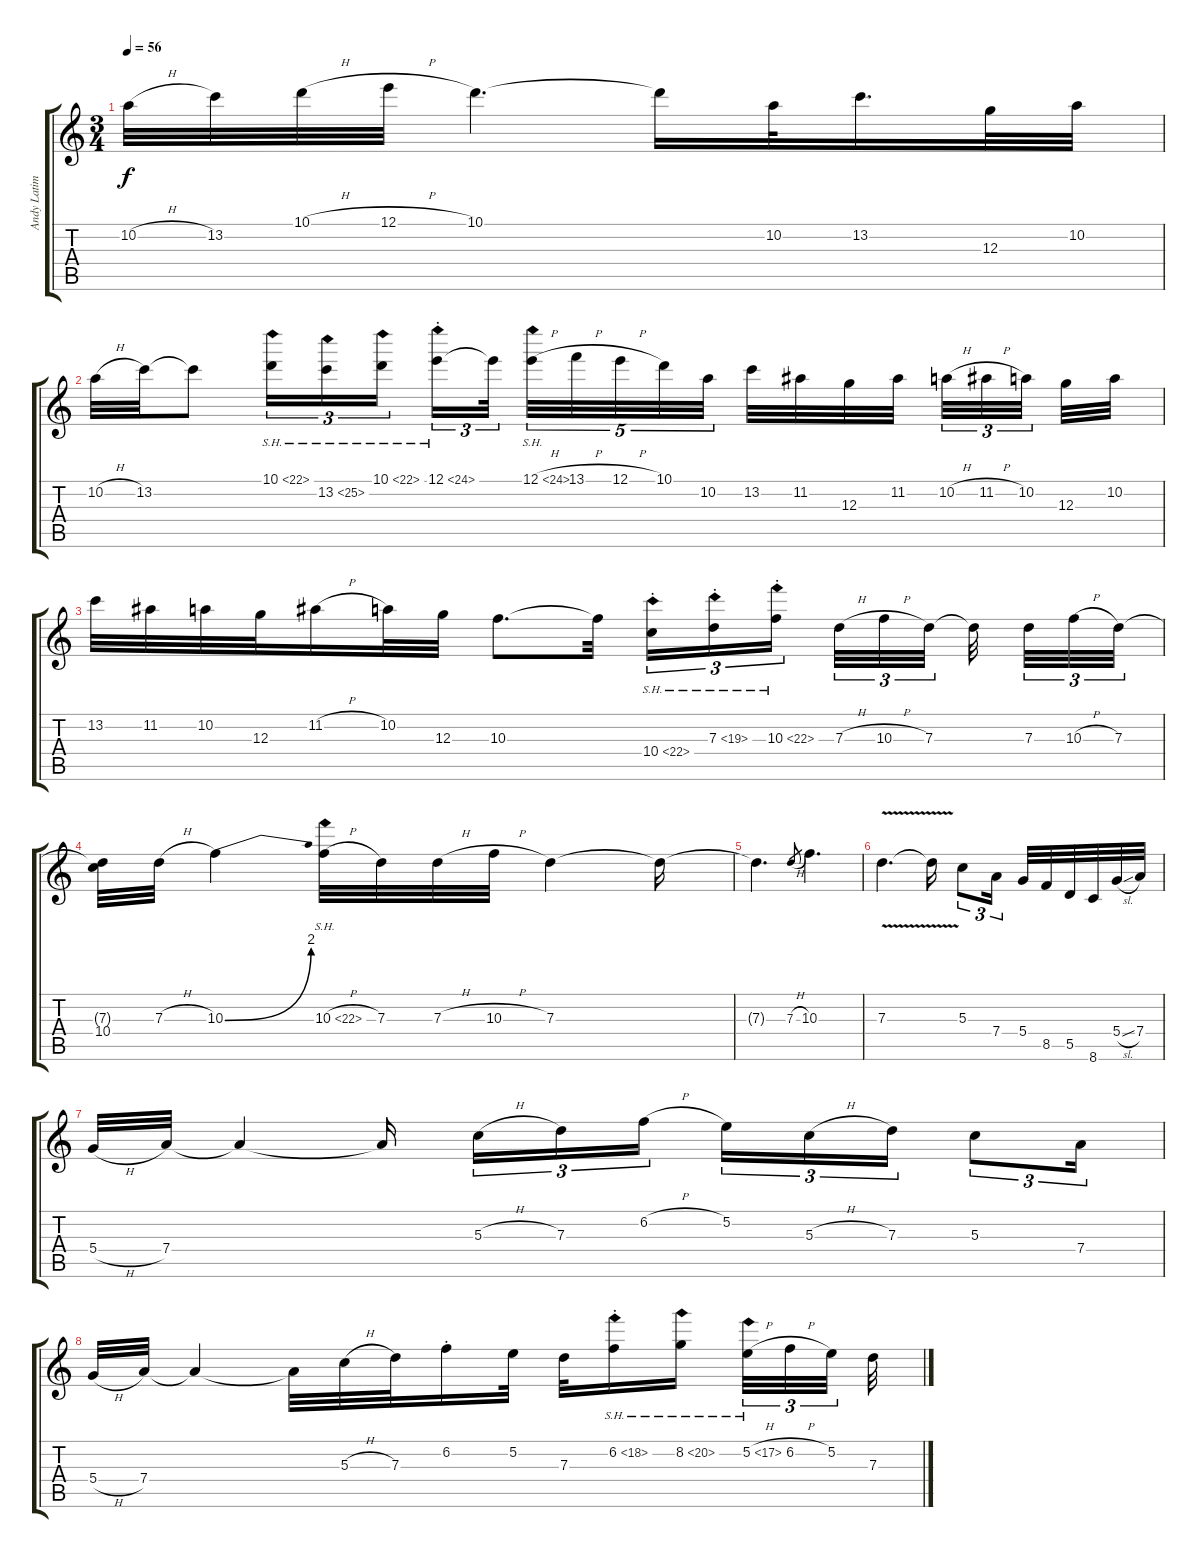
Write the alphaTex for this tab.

\track ("Andy Latimer" "Andy Latim") {instrument overdrivenguitar}
\staff {score tabs}
\tuning (E4 B3 G3 D3 A2 E2) {hide}
\ts (3 4)
\tempo 56
\clef g2
\ks c
10.2{h}.32{dy f} 13.2.32 10.1{h}.32 12.1{h}.32 10.1.4{d} 10.1{t}.16 10.2.32 13.2.16{d} 12.3.32 10.2.32 |
10.2{h}.32 13.2.32 13.2{t}.8 10.1{sh 12}.16{tu (3 2)} 13.2{sh 12}.16{tu (3 2)} 10.1{sh 12}.16{tu (3 2) beam splitsecondary} 12.1{sh 12 st}.16{tu (3 2)} 12.1{t}.32{tu (3 2) beam splitsecondary} 12.1{sh 12 h}.32{tu (5 4)} 13.1{h}.32{tu (5 4)} 12.1{h}.32{tu (5 4)} 10.1.32{tu (5 4)} 10.2.32{tu (5 4)} 13.2.32 11.2.32 12.3.32 11.2.32{beam splitsecondary} 10.2{h}.32{tu (3 2)} 11.2{h}.32{tu (3 2)} 10.2.32{tu (3 2) beam splitsecondary} 12.3.32 10.2.32 |
13.2.32 11.2.32 10.2.32 12.3.32 11.2{h}.16 10.2.32 12.3.32 10.3.8{d} 10.3{t}.32{beam splitsecondary} 10.4{sh 12 st}.16{tu (3 2)} 7.3{sh 12 st}.16{tu (3 2)} 10.3{sh 12 st}.16{tu (3 2) beam splitsecondary} 7.3{h}.32{tu (3 2)} 10.3{h}.32{tu (3 2)} 7.3.32{tu (3 2) beam splitsecondary} 7.3{t}.32{beam splitsecondary} 7.3.32{tu (3 2)} 10.3{h}.32{tu (3 2)} 7.3.32{tu (3 2)} |
(7.3{t} 10.4).32 7.3{h}.32 10.3{be (bend 0 0 60 8)}.4 10.3{sh 12 h}.32 7.3.32 7.3{h}.32 10.3{h}.32 7.3.4 7.3{t}.16 |
7.3{t}.4{d} 7.3{h}.8{gr} 10.3.4{d} |
7.3{v}.4{d} 7.3{t}.16 5.3.8{tu (3 2)} 7.4.16{tu (3 2) beam splitsecondary} 5.4.32 8.5.32 5.5.32 8.6.32 5.4{sl}.32 7.4.32 |
5.4{h}.32 7.4.32 7.4{t}.4 7.4{t}.16{beam splitsecondary} 5.3{h}.16{tu (3 2)} 7.3.16{tu (3 2)} 6.2{h}.16{tu (3 2)} 5.2.16{tu (3 2)} 5.3{h}.16{tu (3 2)} 7.3.16{tu (3 2)} 5.3.8{tu (3 2)} 7.4.16{tu (3 2)} |
5.4{h}.32 7.4.32 7.4{t}.4 7.4{t}.32 5.3{h}.32 7.3.32 6.2{st}.16 5.2.32 7.3.32 6.2{sh 12 st}.16 8.2{sh 12}.16{beam splitsecondary} 5.2{sh 12 h}.32{tu (3 2)} 6.2{h}.32{tu (3 2)} 5.2.32{tu (3 2) beam splitsecondary} 7.3.32
